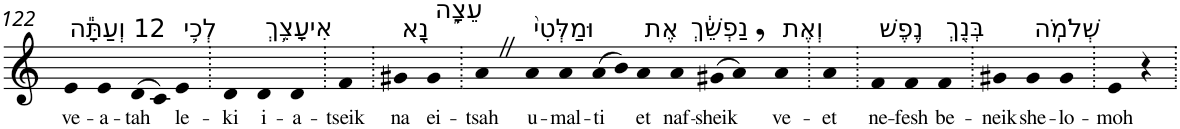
**kern	**text
*part1	*part1
*staff1	*staff1
*I"Piano	*
*I'Pno	*
!!LO:PB:g=z
*clefG2	*
*k[]	*
=122	=122
!LO:TX:a:t=12 וְעַתָּ֕ה	!
!	!LO:LY:b
4e	ve-
!	!LO:LY:b
4e	-a-
!	!LO:LY:b
(>8d	-tah
8c)	.
!LO:TX:a:t=לְכִ֛י	!
!	!LO:LY:b
4e	le-
=123.	=123.
!	!LO:LY:b
4d	-ki
!LO:TX:a:t=אִיעָצֵ֥ךְ	!
!	!LO:LY:b
4d	i-
!	!LO:LY:b
4d	-a-
=124.	=124.
!	!LO:LY:b
4f	-tseik
=125.	=125.
!LO:TX:a:t=נָ֖א	!
!	!LO:LY:b
4g#X	na
!LO:TX:a:t=עֵצָ֑ה	!
!	!LO:LY:b
4g#	ei-
=126.	=126.
!	!LO:LY:b
4aZ	-tsah
!LO:TX:a:t=וּמַלְּטִי֙	!
!	!LO:LY:b
4a	u-
!	!LO:LY:b
4a	-mal-
!	!LO:LY:b
(>8a	-ti
8b)	.
!LO:TX:a:t=אֶת	!
!	!LO:LY:b
4a	et
!LO:TX:a:t=נַפְשֵׁ֔ךְ	!
!	!LO:LY:b
4a	naf-
!	!LO:LY:b
(>8g#X	-sheik
8a,)	.
!LO:TX:a:t=וְאֶת	!
!	!LO:LY:b
4a	ve-
=127.	=127.
!	!LO:LY:b
4a	-et
=128.	=128.
!LO:TX:a:t=נֶ֥פֶשׁ	!
!	!LO:LY:b
4f	ne-
!	!LO:LY:b
4f	-fesh
!LO:TX:a:t=בְּנֵ֖ךְ	!
!	!LO:LY:b
4f	be-
=129.	=129.
!	!LO:LY:b
4g#X	-neik
!LO:TX:a:t=שְׁלֹמֹֽה	!
!	!LO:LY:b
4g#	she-
!	!LO:LY:b
4g#	-lo-
=130.	=130.
!	!LO:LY:b
4e	-moh
4r	.
=.	=.
*-	*-
